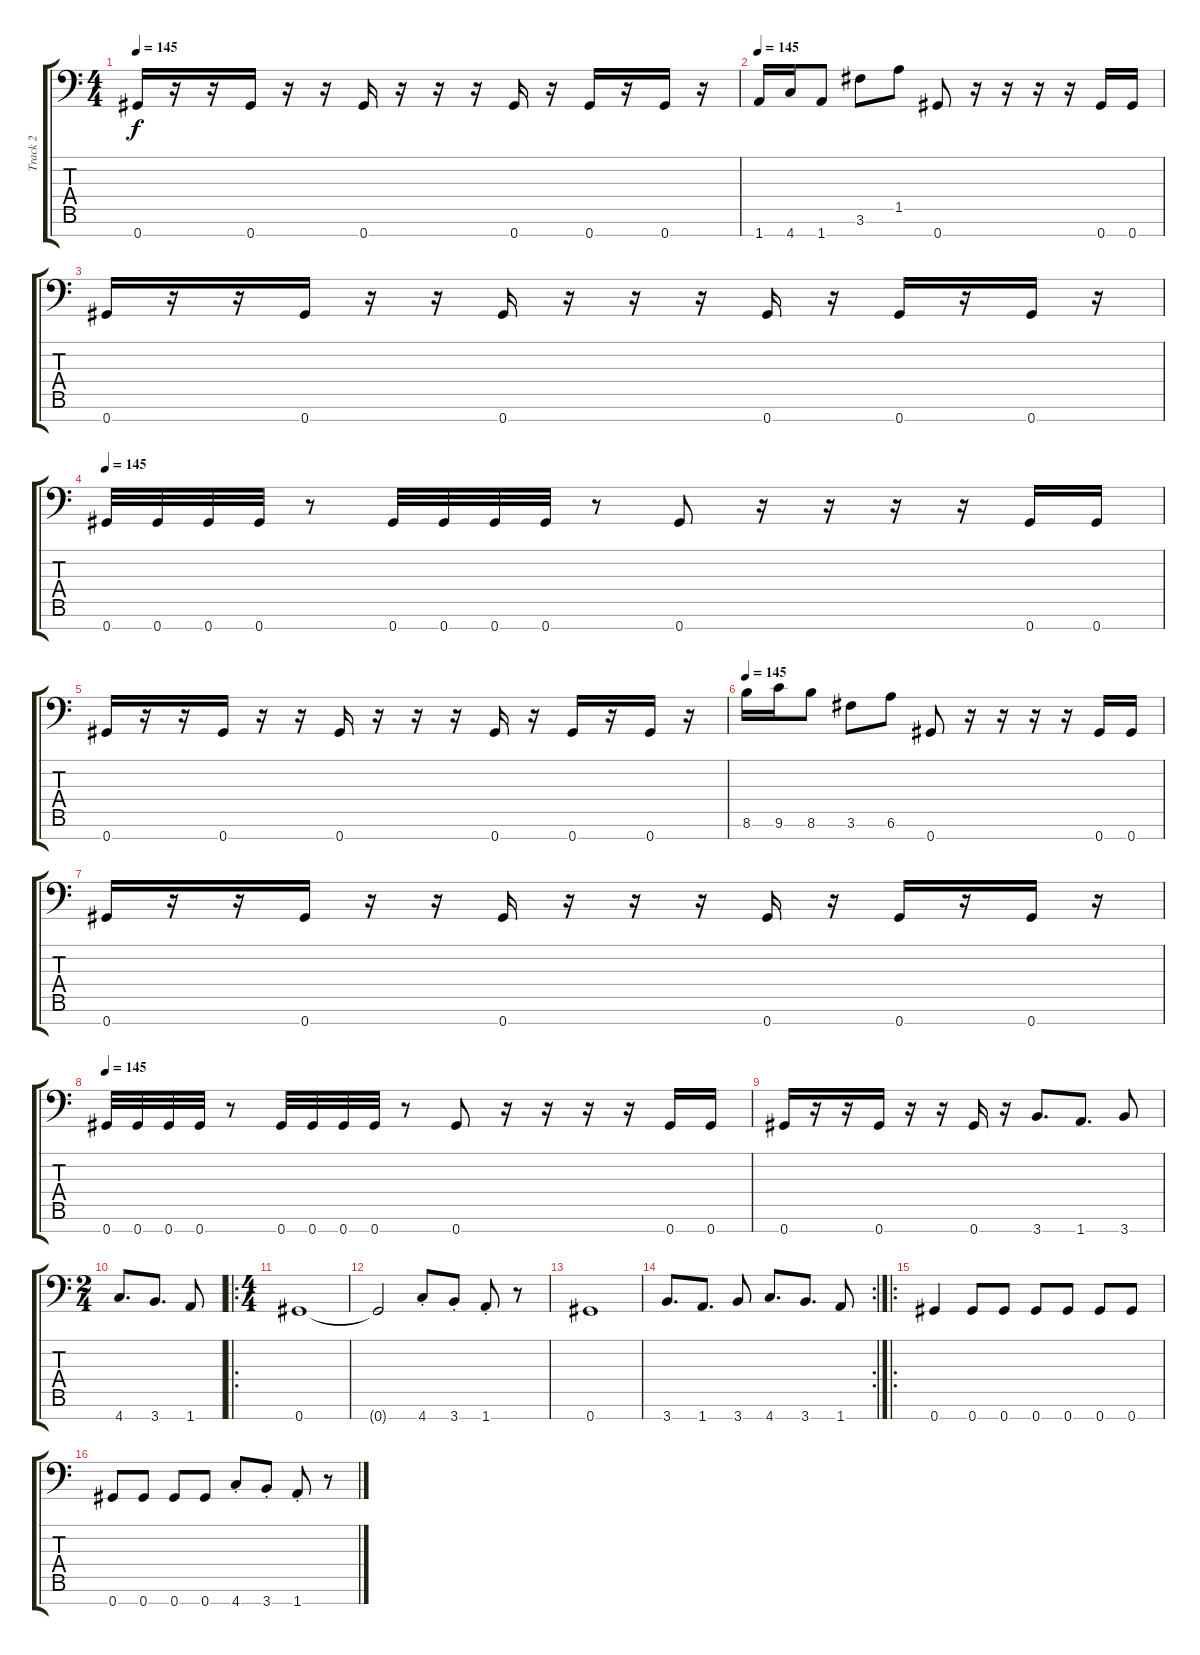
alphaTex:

\track ("Track 2" "Track 2") {instrument overdrivenguitar}
\staff {score tabs}
\tuning (Eb4 Bb3 Gb3 Db3 Ab2 Eb2 Ab1) {hide}
\ts (4 4)
\tempo 145
\clef f4
\ks c
0.7.16{dy f} r.16 r.16 0.7.16 r.16 r.16 0.7.16 r.16 r.16 r.16 0.7.16 r.16 0.7.16 r.16 0.7.16 r.16 |
\tempo 145
1.7.16 4.7.16 1.7.8 3.6.8 1.5.8 0.7.8 r.16 r.16 r.16 r.16 0.7.16 0.7.16 |
0.7.16 r.16 r.16 0.7.16 r.16 r.16 0.7.16 r.16 r.16 r.16 0.7.16 r.16 0.7.16 r.16 0.7.16 r.16 |
\tempo 145
0.7.32 0.7.32 0.7.32 0.7.32 r.8 0.7.32 0.7.32 0.7.32 0.7.32 r.8 0.7.8 r.16 r.16 r.16 r.16 0.7.16 0.7.16 |
0.7.16 r.16 r.16 0.7.16 r.16 r.16 0.7.16 r.16 r.16 r.16 0.7.16 r.16 0.7.16 r.16 0.7.16 r.16 |
\tempo 145
8.6.16 9.6.16 8.6.8 3.6.8 6.6.8 0.7.8 r.16 r.16 r.16 r.16 0.7.16 0.7.16 |
0.7.16 r.16 r.16 0.7.16 r.16 r.16 0.7.16 r.16 r.16 r.16 0.7.16 r.16 0.7.16 r.16 0.7.16 r.16 |
\tempo 145
0.7.32 0.7.32 0.7.32 0.7.32 r.8 0.7.32 0.7.32 0.7.32 0.7.32 r.8 0.7.8 r.16 r.16 r.16 r.16 0.7.16 0.7.16 |
0.7.16 r.16 r.16 0.7.16 r.16 r.16 0.7.16 r.16 3.7.8{d} 1.7.8{d} 3.7.8 |
\ts (2 4)
4.7.8{d} 3.7.8{d} 1.7.8 |
\ro
\ts (4 4)
0.7.1 |
0.7{t}.2 4.7{st}.8 3.7{st}.8 1.7{st}.8 r.8 |
0.7.1 |
\rc 2
3.7.8{d} 1.7.8{d} 3.7.8 4.7.8{d} 3.7.8{d} 1.7.8 |
\ro
0.7.4 0.7.8 0.7.8 0.7.8 0.7.8 0.7.8 0.7.8 |
0.7.8 0.7.8 0.7.8 0.7.8 4.7{st}.8 3.7{st}.8 1.7{st}.8 r.8
